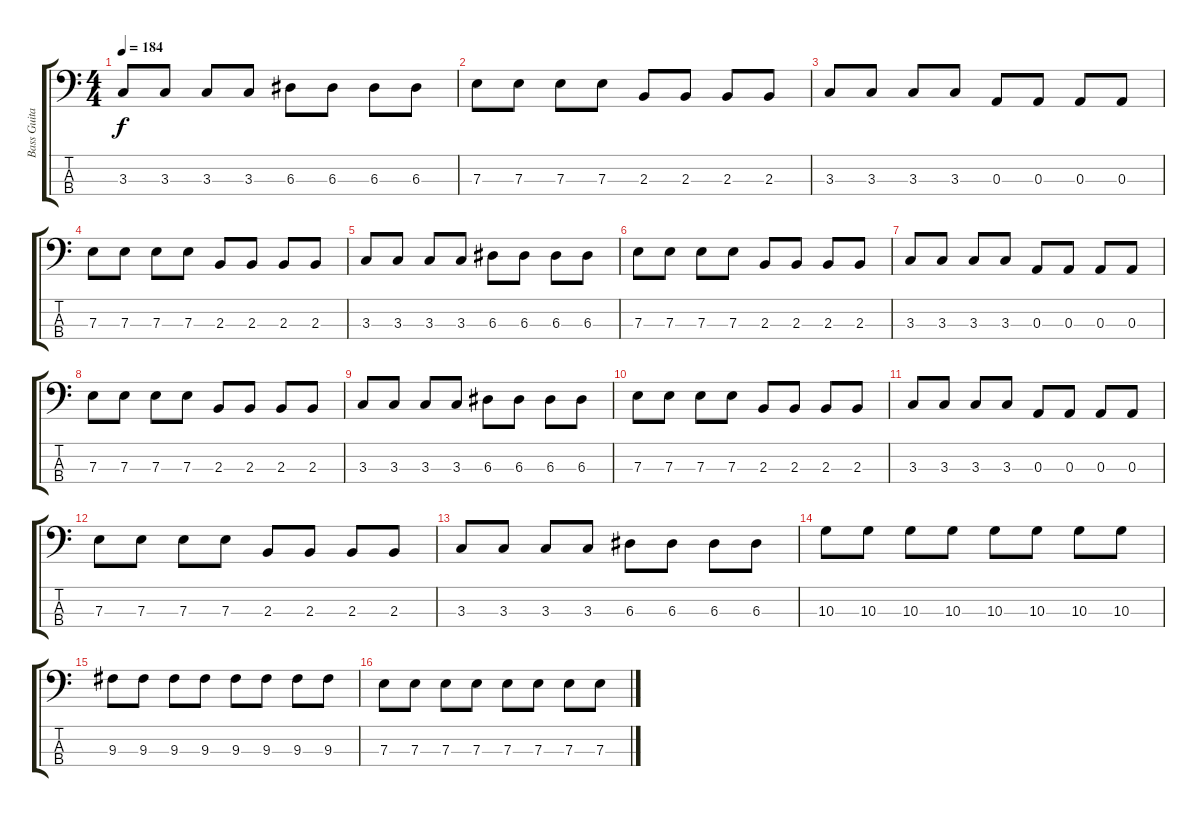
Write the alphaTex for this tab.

\track ("Bass Guitar" "Bass Guita") {instrument electricbassfinger}
\staff {score tabs}
\tuning (G2 D2 A1 E1) {hide}
\ts (4 4)
\tempo 184
\clef f4
\ks c
3.3.8{dy f} 3.3.8 3.3.8 3.3.8 6.3.8 6.3.8 6.3.8 6.3.8 |
7.3.8 7.3.8 7.3.8 7.3.8 2.3.8 2.3.8 2.3.8 2.3.8 |
3.3.8 3.3.8 3.3.8 3.3.8 0.3.8 0.3.8 0.3.8 0.3.8 |
7.3.8 7.3.8 7.3.8 7.3.8 2.3.8 2.3.8 2.3.8 2.3.8 |
3.3.8 3.3.8 3.3.8 3.3.8 6.3.8 6.3.8 6.3.8 6.3.8 |
7.3.8 7.3.8 7.3.8 7.3.8 2.3.8 2.3.8 2.3.8 2.3.8 |
3.3.8 3.3.8 3.3.8 3.3.8 0.3.8 0.3.8 0.3.8 0.3.8 |
7.3.8 7.3.8 7.3.8 7.3.8 2.3.8 2.3.8 2.3.8 2.3.8 |
3.3.8 3.3.8 3.3.8 3.3.8 6.3.8 6.3.8 6.3.8 6.3.8 |
7.3.8 7.3.8 7.3.8 7.3.8 2.3.8 2.3.8 2.3.8 2.3.8 |
3.3.8 3.3.8 3.3.8 3.3.8 0.3.8 0.3.8 0.3.8 0.3.8 |
7.3.8 7.3.8 7.3.8 7.3.8 2.3.8 2.3.8 2.3.8 2.3.8 |
3.3.8 3.3.8 3.3.8 3.3.8 6.3.8 6.3.8 6.3.8 6.3.8 |
10.3.8 10.3.8 10.3.8 10.3.8 10.3.8 10.3.8 10.3.8 10.3.8 |
9.3.8 9.3.8 9.3.8 9.3.8 9.3.8 9.3.8 9.3.8 9.3.8 |
7.3.8 7.3.8 7.3.8 7.3.8 7.3.8 7.3.8 7.3.8 7.3.8
